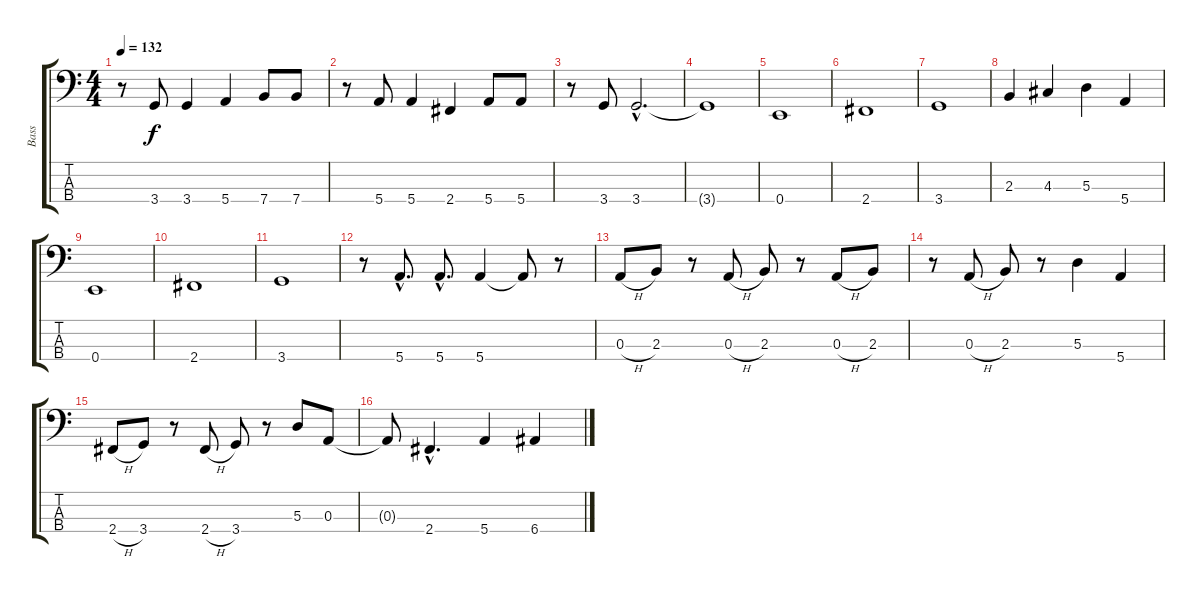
\track ("Bass" "Bass") {instrument electricbassfinger}
\staff {score tabs}
\tuning (G2 D2 A1 E1) {hide}
\ts (4 4)
\tempo 132
\clef f4
\ks c
r.8{dy f} 3.4.8 3.4.4 5.4.4 7.4.8 7.4.8 |
r.8 5.4.8 5.4.4 2.4.4 5.4.8 5.4.8 |
r.8 3.4.8 3.4{hac}.2{d} |
3.4{t}.1 |
0.4.1 |
2.4.1 |
3.4.1 |
2.3.4 4.3.4 5.3.4 5.4.4 |
0.4.1 |
2.4.1 |
3.4.1 |
r.8 5.4{hac}.8{d} 5.4{hac}.8{d} 5.4.4 5.4{t}.8 r.8 |
0.3{h}.8 2.3.8 r.8 0.3{h}.8 2.3.8 r.8 0.3{h}.8 2.3.8 |
r.8 0.3{h}.8 2.3.8 r.8 5.3.4 5.4.4 |
2.4{h}.8 3.4.8 r.8 2.4{h}.8 3.4.8 r.8 5.3.8 0.3.8 |
0.3{t}.8 2.4{hac}.4{d} 5.4.4 6.4.4
